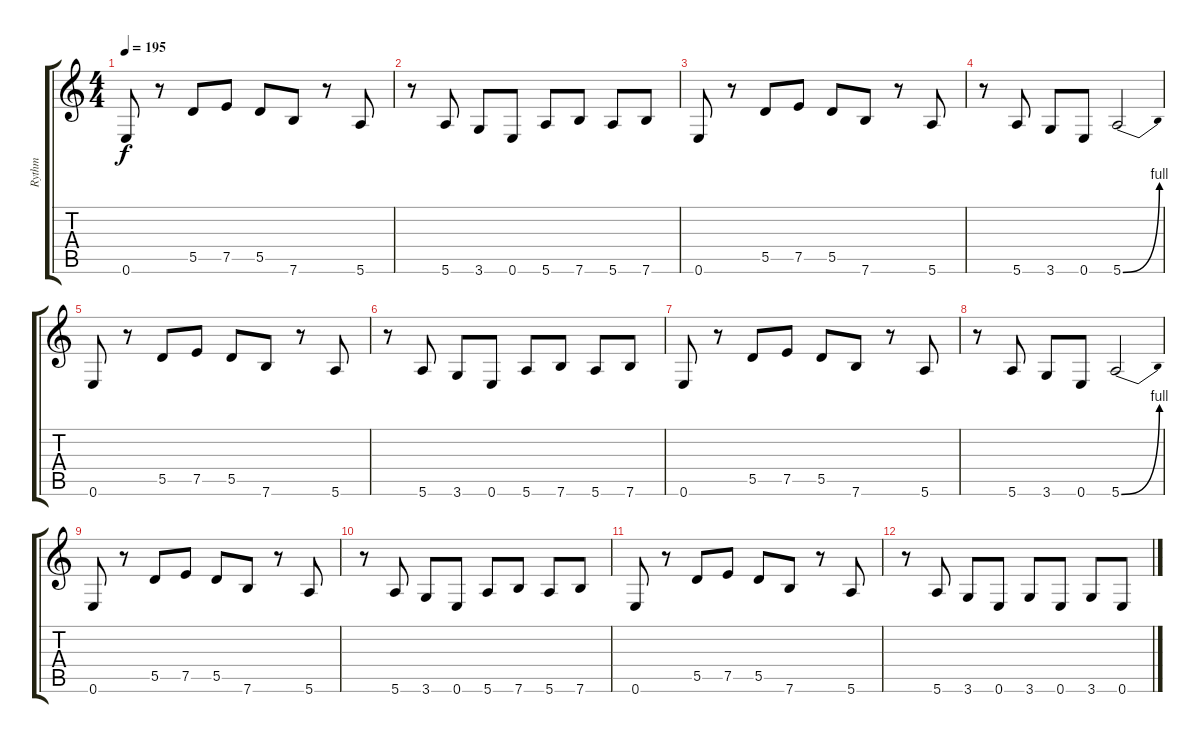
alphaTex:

\track ("Rythm" "Rythm") {instrument overdrivenguitar}
\staff {score tabs}
\tuning (E4 B3 G3 D3 A2 E2) {hide}
\ts (4 4)
\tempo 195
\clef g2
\ks c
0.6.8{dy f} r.8 5.5.8 7.5.8 5.5.8 7.6.8 r.8 5.6.8 |
r.8 5.6.8 3.6.8 0.6.8 5.6.8 7.6.8 5.6.8 7.6.8 |
0.6.8 r.8 5.5.8 7.5.8 5.5.8 7.6.8 r.8 5.6.8 |
r.8 5.6.8 3.6.8 0.6.8 5.6{be (bend 0 0 60 4)}.2 |
0.6.8 r.8 5.5.8 7.5.8 5.5.8 7.6.8 r.8 5.6.8 |
r.8 5.6.8 3.6.8 0.6.8 5.6.8 7.6.8 5.6.8 7.6.8 |
0.6.8 r.8 5.5.8 7.5.8 5.5.8 7.6.8 r.8 5.6.8 |
r.8 5.6.8 3.6.8 0.6.8 5.6{be (bend 0 0 60 4)}.2 |
0.6.8 r.8 5.5.8 7.5.8 5.5.8 7.6.8 r.8 5.6.8 |
r.8 5.6.8 3.6.8 0.6.8 5.6.8 7.6.8 5.6.8 7.6.8 |
0.6.8 r.8 5.5.8 7.5.8 5.5.8 7.6.8 r.8 5.6.8 |
r.8 5.6.8 3.6.8 0.6.8 3.6.8 0.6.8 3.6.8 0.6.8
